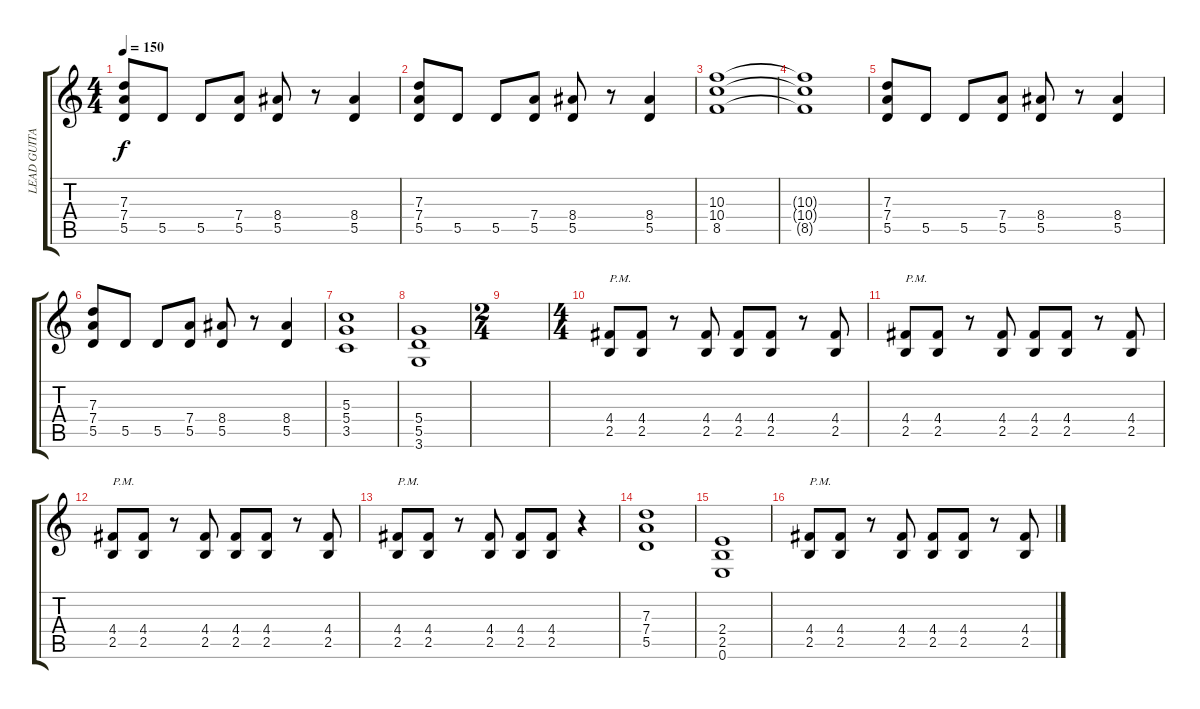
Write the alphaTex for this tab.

\track ("LEAD GUITARE" "LEAD GUITA") {instrument distortionguitar}
\staff {score tabs}
\tuning (E4 B3 G3 D3 A2 E2) {hide}
\ts (4 4)
\tempo 150
\clef g2
\ks c
(7.3 7.4 5.5).8{dy f} 5.5.8 5.5.8 (7.4 5.5).8 (8.4 5.5).8 r.8 (8.4 5.5).4 |
(7.3 7.4 5.5).8 5.5.8 5.5.8 (7.4 5.5).8 (8.4 5.5).8 r.8 (8.4 5.5).4 |
(10.3 10.4 8.5).1 |
(10.3{t} 10.4{t} 8.5{t}).1 |
(7.3 7.4 5.5).8 5.5.8 5.5.8 (7.4 5.5).8 (8.4 5.5).8 r.8 (8.4 5.5).4 |
(7.3 7.4 5.5).8 5.5.8 5.5.8 (7.4 5.5).8 (8.4 5.5).8 r.8 (8.4 5.5).4 |
(5.3 5.4 3.5).1 |
(5.4 5.5 3.6).1 |
\ts (2 4)
|
\ts (4 4)
(4.4 2.5).8{txt "P.M." volume 13} (4.4 2.5).8 r.8 (4.4 2.5).8 (4.4 2.5).8 (4.4 2.5).8 r.8 (4.4 2.5).8 |
(4.4 2.5).8{txt "P.M."} (4.4 2.5).8 r.8 (4.4 2.5).8 (4.4 2.5).8 (4.4 2.5).8 r.8 (4.4 2.5).8 |
(4.4 2.5).8{txt "P.M."} (4.4 2.5).8 r.8 (4.4 2.5).8 (4.4 2.5).8 (4.4 2.5).8 r.8 (4.4 2.5).8 |
(4.4 2.5).8{txt "P.M."} (4.4 2.5).8 r.8 (4.4 2.5).8 (4.4 2.5).8 (4.4 2.5).8 r.4 |
(7.3 7.4 5.5).1 |
(2.4 2.5 0.6).1 |
(4.4 2.5).8{txt "P.M."} (4.4 2.5).8 r.8 (4.4 2.5).8 (4.4 2.5).8 (4.4 2.5).8 r.8 (4.4 2.5).8
